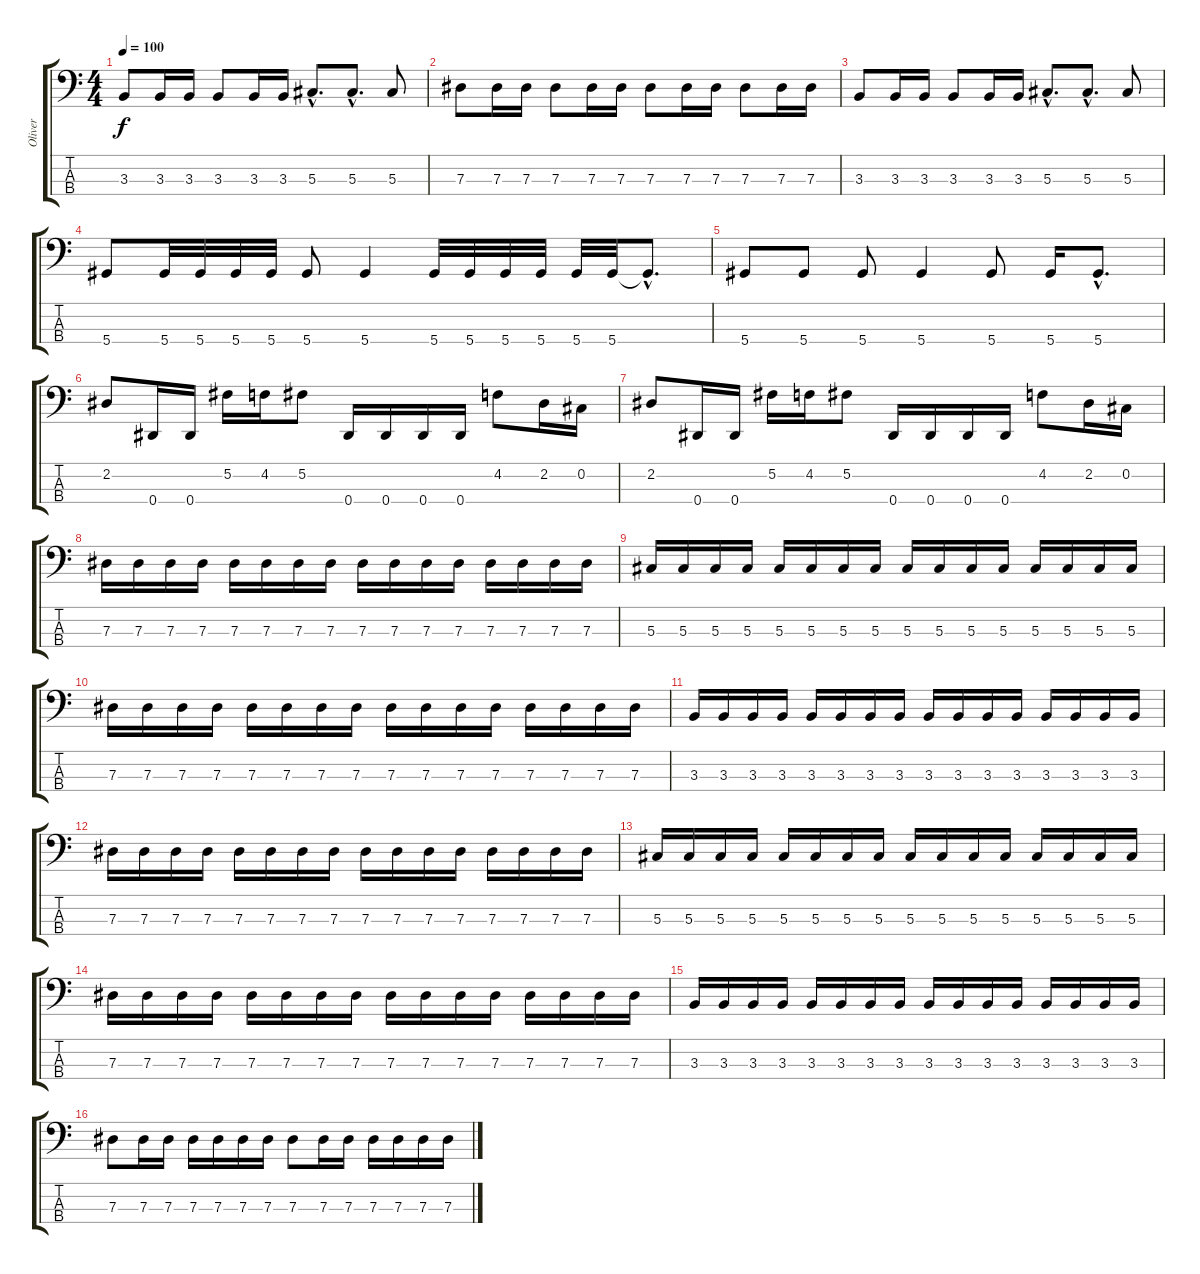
\track ("Oliver" "Oliver") {instrument electricbasspick}
\staff {score tabs}
\tuning (Gb2 Db2 Ab1 Eb1) {hide}
\ts (4 4)
\tempo 100
\clef f4
\ks c
3.3.8{dy f} 3.3.16 3.3.16 3.3.8 3.3.16 3.3.16 5.3{hac}.8{d} 5.3{hac}.8{d} 5.3.8 |
7.3.8 7.3.16 7.3.16 7.3.8 7.3.16 7.3.16 7.3.8 7.3.16 7.3.16 7.3.8 7.3.16 7.3.16 |
3.3.8 3.3.16 3.3.16 3.3.8 3.3.16 3.3.16 5.3{hac}.8{d} 5.3{hac}.8{d} 5.3.8 |
5.4.8 5.4.32 5.4.32 5.4.32 5.4.32 5.4.8 5.4.4 5.4.32 5.4.32 5.4.32 5.4.32 5.4.32 5.4.32 5.4{hac t}.8{d} |
5.4.8 5.4.8 5.4.8 5.4.4 5.4.8 5.4.16 5.4{hac}.8{d} |
2.2.8 0.4.16 0.4.16 5.2.16 4.2.16 5.2.8 0.4.16 0.4.16 0.4.16 0.4.16 4.2.8 2.2.16 0.2.16 |
2.2.8 0.4.16 0.4.16 5.2.16 4.2.16 5.2.8 0.4.16 0.4.16 0.4.16 0.4.16 4.2.8 2.2.16 0.2.16 |
7.3.16 7.3.16 7.3.16 7.3.16 7.3.16 7.3.16 7.3.16 7.3.16 7.3.16 7.3.16 7.3.16 7.3.16 7.3.16 7.3.16 7.3.16 7.3.16 |
5.3.16 5.3.16 5.3.16 5.3.16 5.3.16 5.3.16 5.3.16 5.3.16 5.3.16 5.3.16 5.3.16 5.3.16 5.3.16 5.3.16 5.3.16 5.3.16 |
7.3.16 7.3.16 7.3.16 7.3.16 7.3.16 7.3.16 7.3.16 7.3.16 7.3.16 7.3.16 7.3.16 7.3.16 7.3.16 7.3.16 7.3.16 7.3.16 |
3.3.16 3.3.16 3.3.16 3.3.16 3.3.16 3.3.16 3.3.16 3.3.16 3.3.16 3.3.16 3.3.16 3.3.16 3.3.16 3.3.16 3.3.16 3.3.16 |
7.3.16 7.3.16 7.3.16 7.3.16 7.3.16 7.3.16 7.3.16 7.3.16 7.3.16 7.3.16 7.3.16 7.3.16 7.3.16 7.3.16 7.3.16 7.3.16 |
5.3.16 5.3.16 5.3.16 5.3.16 5.3.16 5.3.16 5.3.16 5.3.16 5.3.16 5.3.16 5.3.16 5.3.16 5.3.16 5.3.16 5.3.16 5.3.16 |
7.3.16 7.3.16 7.3.16 7.3.16 7.3.16 7.3.16 7.3.16 7.3.16 7.3.16 7.3.16 7.3.16 7.3.16 7.3.16 7.3.16 7.3.16 7.3.16 |
3.3.16 3.3.16 3.3.16 3.3.16 3.3.16 3.3.16 3.3.16 3.3.16 3.3.16 3.3.16 3.3.16 3.3.16 3.3.16 3.3.16 3.3.16 3.3.16 |
7.3.8 7.3.16 7.3.16 7.3.16 7.3.16 7.3.16 7.3.16 7.3.8 7.3.16 7.3.16 7.3.16 7.3.16 7.3.16 7.3.16
